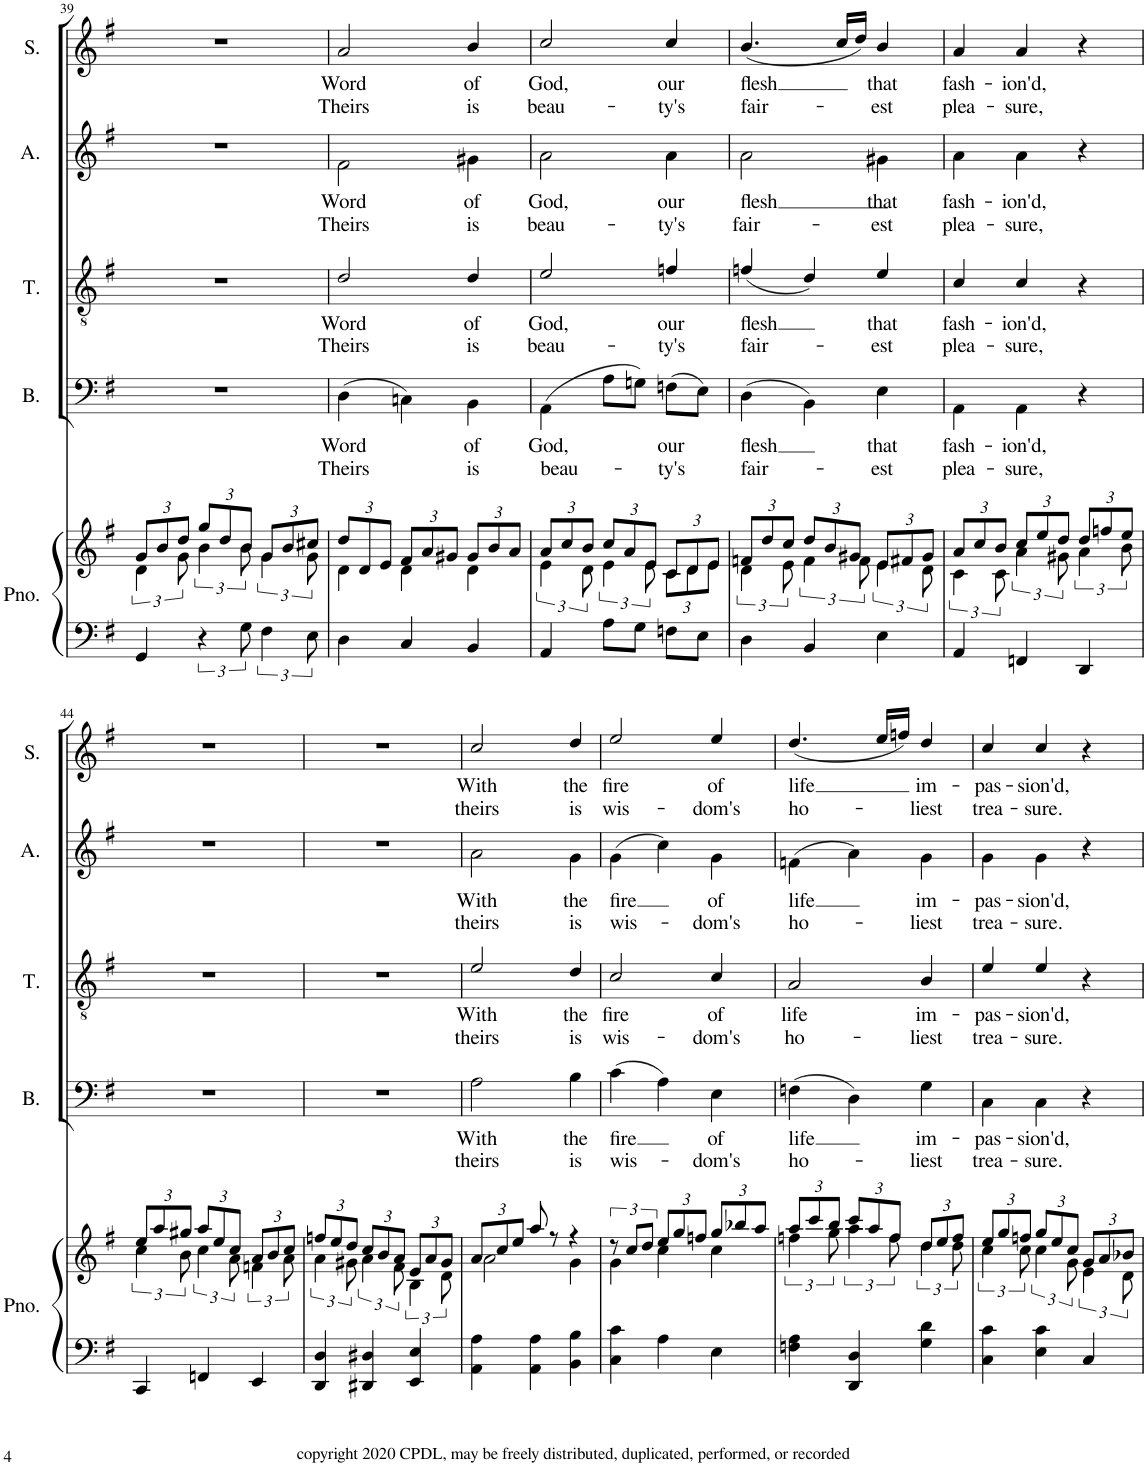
**kern	**kern	**kern	**text	**text	**kern	**text	**text	**kern	**text	**text	**kern	**text	**text
*part5	*part5	*part4	*part4	*part4	*part3	*part3	*part3	*part2	*part2	*part2	*part1	*part1	*part1
*staff6	*staff5	*staff4	*staff4	*staff4	*staff3	*staff3	*staff3	*staff2	*staff2	*staff2	*staff1	*staff1	*staff1
*I"Piano	*	*I"Bass	*	*	*I"Tenor	*	*	*I"Alto	*	*	*I"Soprano	*	*
*I'Pno.	*	*I'B.	*	*	*I'T.	*	*	*I'A.	*	*	*I'S.	*	*
!!LO:PB:g=z
*clefF4	*clefG2	*clefF4	*	*	*clefGv2	*	*	*clefG2	*	*	*clefG2	*	*
*k[f#]	*k[f#]	*k[f#]	*	*	*k[f#]	*	*	*k[f#]	*	*	*k[f#]	*	*
*G:	*G:	*G:	*	*	*G:	*	*	*G:	*	*	*G:	*	*
*M3/4	*M3/4	*M3/4	*	*	*M3/4	*	*	*M3/4	*	*	*M3/4	*	*
=39	=39	=39	=39	=39	=39	=39	=39	=39	=39	=39	=39	=39	=39
*	*^	*	*	*	*	*	*	*	*	*	*	*	*
*	*	*Xbrackettup	*	*	*	*	*	*	*	*	*	*	*	*
4GG/	6d\	12g/L	2.r	.	.	2.r	.	.	2.r	.	.	2.r	.	.
.	.	12b/	.	.	.	.	.	.	.	.	.	.	.	.
.	12g\	12dd/J	.	.	.	.	.	.	.	.	.	.	.	.
*	*brackettup	*Xbrackettup	*	*	*	*	*	*	*	*	*	*	*	*
6r	6b\	12gg/L	.	.	.	.	.	.	.	.	.	.	.	.
.	.	12dd/	.	.	.	.	.	.	.	.	.	.	.	.
12G\	12b\	12b/J	.	.	.	.	.	.	.	.	.	.	.	.
*	*brackettup	*Xbrackettup	*	*	*	*	*	*	*	*	*	*	*	*
6F#\	6g\	12g/L	.	.	.	.	.	.	.	.	.	.	.	.
.	.	12b/	.	.	.	.	.	.	.	.	.	.	.	.
12E\	12g\	12cc#X/J	.	.	.	.	.	.	.	.	.	.	.	.
=40	=40	=40	=40	=40	=40	=40	=40	=40	=40	=40	=40	=40	=40	=40
!	!	!	!	!LO:LY:b	!LO:LY:b	!	!LO:LY:b	!LO:LY:b	!	!LO:LY:b	!LO:LY:b	!	!LO:LY:b	!LO:LY:b
4D\	12dd/L	4d\	(4D\	Word	Theirs	2d/	Word	Theirs	2f#\	Word	Theirs	2a/	Word	Theirs
.	12d/	.	.	.	.	.	.	.	.	.	.	.	.	.
.	12e/J	.	.	.	.	.	.	.	.	.	.	.	.	.
4C/	12f#/L	4d\	4Cn\)	.	.	.	.	.	.	.	.	.	.	.
.	12a/	.	.	.	.	.	.	.	.	.	.	.	.	.
.	12g#X/J	.	.	.	.	.	.	.	.	.	.	.	.	.
!	!	!	!	!LO:LY:b	!LO:LY:b	!	!LO:LY:b	!LO:LY:b	!	!LO:LY:b	!LO:LY:b	!	!LO:LY:b	!LO:LY:b
4BB/	12g#/L	4d\	4BB\	of	is	4d/	of	is	4g#X\	of	is	4b/	of	is
.	12b/	.	.	.	.	.	.	.	.	.	.	.	.	.
.	12a/J	.	.	.	.	.	.	.	.	.	.	.	.	.
=41	=41	=41	=41	=41	=41	=41	=41	=41	=41	=41	=41	=41	=41	=41
*	*brackettup	*Xbrackettup	*	*	*	*	*	*	*	*	*	*	*	*
!	!	!	!	!LO:LY:b	!LO:LY:b	!	!LO:LY:b	!LO:LY:b	!	!LO:LY:b	!LO:LY:b	!	!LO:LY:b	!LO:LY:b
4AA/	6e\	12a/L	(4AA\	God,	beau-	2e/	God,	beau-	2a\	God,	beau-	2cc/	God,	beau-
.	.	12cc/	.	.	.	.	.	.	.	.	.	.	.	.
.	12d\	12b/J	.	.	.	.	.	.	.	.	.	.	.	.
*	*brackettup	*Xbrackettup	*	*	*	*	*	*	*	*	*	*	*	*
8A\L	6e\	12cc/L	8A\L	.	.	.	.	.	.	.	.	.	.	.
.	.	12a/	.	.	.	.	.	.	.	.	.	.	.	.
8G\J	.	.	8Gn\J)	.	.	.	.	.	.	.	.	.	.	.
.	12e\	12e/J	.	.	.	.	.	.	.	.	.	.	.	.
!	!	!	!	!LO:LY:b	!LO:LY:b	!	!LO:LY:b	!LO:LY:b	!	!LO:LY:b	!LO:LY:b	!	!LO:LY:b	!LO:LY:b
8Fn\L	12c\L	12c/L	(8Fn\L	our	-ty's	4fn/	our	-ty's	4a\	our	-ty's	4cc/	our	-ty's
.	12d\	12d/	.	.	.	.	.	.	.	.	.	.	.	.
8E\J	.	.	8E\J)	.	.	.	.	.	.	.	.	.	.	.
.	12e\J	12e/J	.	.	.	.	.	.	.	.	.	.	.	.
=42	=42	=42	=42	=42	=42	=42	=42	=42	=42	=42	=42	=42	=42	=42
*	*brackettup	*Xbrackettup	*	*	*	*	*	*	*	*	*	*	*	*
!	!	!	!	!LO:LY:b	!LO:LY:b	!	!LO:LY:b	!LO:LY:b	!	!LO:LY:b	!LO:LY:b	!	!LO:LY:b	!LO:LY:b
4D\	6d\	12fn/L	(4D\	flesh	fair-	(4fn/	flesh	fair-	2a\	flesh	fair-	(4.b/	flesh	fair-
.	.	12dd/	.	.	.	.	.	.	.	.	.	.	.	.
.	12e\	12cc/J	.	.	.	.	.	.	.	.	.	.	.	.
*	*brackettup	*Xbrackettup	*	*	*	*	*	*	*	*	*	*	*	*
4BB/	6f\	12dd/L	4BB\)	.	.	4d/)	.	.	.	.	.	.	.	.
.	.	12b/	.	.	.	.	.	.	.	.	.	.	.	.
.	.	.	.	.	.	.	.	.	.	.	.	16cc/LL	.	.
.	12f\	12g#X/J	.	.	.	.	.	.	.	.	.	.	.	.
.	.	.	.	.	.	.	.	.	.	.	.	16dd/JJ)	.	.
*	*brackettup	*Xbrackettup	*	*	*	*	*	*	*	*	*	*	*	*
!	!	!	!	!LO:LY:b	!LO:LY:b	!	!LO:LY:b	!LO:LY:b	!	!LO:LY:b	!LO:LY:b	!	!LO:LY:b	!LO:LY:b
4E\	6e\	12e/L	4E\	that	-est	4e/	that	-est	4g#X\	that	-est	4b/	that	-est
.	.	12f#X/	.	.	.	.	.	.	.	.	.	.	.	.
.	12d\	12g#/J	.	.	.	.	.	.	.	.	.	.	.	.
=43	=43	=43	=43	=43	=43	=43	=43	=43	=43	=43	=43	=43	=43	=43
*	*brackettup	*Xbrackettup	*	*	*	*	*	*	*	*	*	*	*	*
!	!	!	!	!LO:LY:b	!LO:LY:b	!	!LO:LY:b	!LO:LY:b	!	!LO:LY:b	!LO:LY:b	!	!LO:LY:b	!LO:LY:b
4AA/	6c\	12a/L	4AA\	fash-	plea-	4c/	fash-	plea-	4a\	fash-	plea-	4a/	fash-	plea-
.	.	12cc/	.	.	.	.	.	.	.	.	.	.	.	.
.	12c\	12b/J	.	.	.	.	.	.	.	.	.	.	.	.
*	*brackettup	*Xbrackettup	*	*	*	*	*	*	*	*	*	*	*	*
!	!	!	!	!LO:LY:b	!LO:LY:b	!	!LO:LY:b	!LO:LY:b	!	!LO:LY:b	!LO:LY:b	!	!LO:LY:b	!LO:LY:b
4FFn/	6a\	12cc/L	4AA\	-ion'd,	-sure,	4c/	-ion'd,	-sure,	4a\	-ion'd,	-sure,	4a/	-ion'd,	-sure,
.	.	12ee/	.	.	.	.	.	.	.	.	.	.	.	.
.	12g#X\	12dd/J	.	.	.	.	.	.	.	.	.	.	.	.
*	*brackettup	*Xbrackettup	*	*	*	*	*	*	*	*	*	*	*	*
4DD/	6a\	12dd/L	4r	.	.	4r	.	.	4r	.	.	4r	.	.
.	.	12ffn/	.	.	.	.	.	.	.	.	.	.	.	.
.	12b\	12ee/J	.	.	.	.	.	.	.	.	.	.	.	.
!!LO:LB:g=z
=44	=44	=44	=44	=44	=44	=44	=44	=44	=44	=44	=44	=44	=44	=44
*	*brackettup	*Xbrackettup	*	*	*	*	*	*	*	*	*	*	*	*
4CC/	6cc\	12ee/L	2.r	.	.	2.r	.	.	2.r	.	.	2.r	.	.
.	.	12aa/	.	.	.	.	.	.	.	.	.	.	.	.
.	12b\	12gg#X/J	.	.	.	.	.	.	.	.	.	.	.	.
*	*brackettup	*Xbrackettup	*	*	*	*	*	*	*	*	*	*	*	*
4FFn/	6cc\	12aa/L	.	.	.	.	.	.	.	.	.	.	.	.
.	.	12ee/	.	.	.	.	.	.	.	.	.	.	.	.
.	12a\	12cc/J	.	.	.	.	.	.	.	.	.	.	.	.
*	*brackettup	*Xbrackettup	*	*	*	*	*	*	*	*	*	*	*	*
4EE/	6fn\	12a/L	.	.	.	.	.	.	.	.	.	.	.	.
.	.	12b/	.	.	.	.	.	.	.	.	.	.	.	.
.	12a\	12cc/J	.	.	.	.	.	.	.	.	.	.	.	.
=45	=45	=45	=45	=45	=45	=45	=45	=45	=45	=45	=45	=45	=45	=45
*	*brackettup	*Xbrackettup	*	*	*	*	*	*	*	*	*	*	*	*
4DD/ 4D/	6a\	12ffn/L	2.r	.	.	2.r	.	.	2.r	.	.	2.r	.	.
.	.	12ee/	.	.	.	.	.	.	.	.	.	.	.	.
.	12g#X\	12dd/J	.	.	.	.	.	.	.	.	.	.	.	.
*	*brackettup	*Xbrackettup	*	*	*	*	*	*	*	*	*	*	*	*
4DD#X/ 4D#X/	6a\	12cc/L	.	.	.	.	.	.	.	.	.	.	.	.
.	.	12b/	.	.	.	.	.	.	.	.	.	.	.	.
.	12f#\	12a/J	.	.	.	.	.	.	.	.	.	.	.	.
*	*brackettup	*Xbrackettup	*	*	*	*	*	*	*	*	*	*	*	*
4EE/ 4E/	6B\	12e/L	.	.	.	.	.	.	.	.	.	.	.	.
.	.	12a/	.	.	.	.	.	.	.	.	.	.	.	.
.	12d\	12g#/J	.	.	.	.	.	.	.	.	.	.	.	.
=46	=46	=46	=46	=46	=46	=46	=46	=46	=46	=46	=46	=46	=46	=46
!	!	!	!	!LO:LY:b	!LO:LY:b	!	!LO:LY:b	!LO:LY:b	!	!LO:LY:b	!LO:LY:b	!	!LO:LY:b	!LO:LY:b
4AA\ 4A\	12a/L	2a\	2A\	With	theirs	2e/	With	theirs	2a\	With	theirs	2cc/	With	theirs
.	12cc/	.	.	.	.	.	.	.	.	.	.	.	.	.
.	12ee/J	.	.	.	.	.	.	.	.	.	.	.	.	.
4AA\ 4A\	8aa/	.	.	.	.	.	.	.	.	.	.	.	.	.
.	8r	.	.	.	.	.	.	.	.	.	.	.	.	.
!	!	!	!	!LO:LY:b	!LO:LY:b	!	!LO:LY:b	!LO:LY:b	!	!LO:LY:b	!LO:LY:b	!	!LO:LY:b	!LO:LY:b
4BB\ 4B\	4r	4g\	4B\	the	is	4d/	the	is	4g\	the	is	4dd/	the	is
=47	=47	=47	=47	=47	=47	=47	=47	=47	=47	=47	=47	=47	=47	=47
*	*brackettup	*	*	*	*	*	*	*	*	*	*	*	*	*
!	!	!	!	!LO:LY:b	!LO:LY:b	!	!LO:LY:b	!LO:LY:b	!	!LO:LY:b	!LO:LY:b	!	!LO:LY:b	!LO:LY:b
4C\ 4c\	12r	4g\	(4c\	fire	wis-	2c/	fire	wis-	(4g\	fire	wis-	2ee/	fire	wis-
.	12cc/L	.	.	.	.	.	.	.	.	.	.	.	.	.
.	12dd/J	.	.	.	.	.	.	.	.	.	.	.	.	.
*	*Xbrackettup	*	*	*	*	*	*	*	*	*	*	*	*	*
4A\	12ee/L	4cc\	4A\)	.	.	.	.	.	4cc\)	.	.	.	.	.
.	12gg/	.	.	.	.	.	.	.	.	.	.	.	.	.
.	12ffn/J	.	.	.	.	.	.	.	.	.	.	.	.	.
!	!	!	!	!LO:LY:b	!LO:LY:b	!	!LO:LY:b	!LO:LY:b	!	!LO:LY:b	!LO:LY:b	!	!LO:LY:b	!LO:LY:b
4E\	12gg/L	4cc\	4E\	of	-dom's	4c/	of	-dom's	4g\	of	-dom's	4ee/	of	-dom's
.	12bb-X/	.	.	.	.	.	.	.	.	.	.	.	.	.
.	12aa/J	.	.	.	.	.	.	.	.	.	.	.	.	.
=48	=48	=48	=48	=48	=48	=48	=48	=48	=48	=48	=48	=48	=48	=48
*	*brackettup	*Xbrackettup	*	*	*	*	*	*	*	*	*	*	*	*
!	!	!	!	!LO:LY:b	!LO:LY:b	!	!LO:LY:b	!LO:LY:b	!	!LO:LY:b	!LO:LY:b	!	!LO:LY:b	!LO:LY:b
4Fn\ 4A\	6ffn\	12aa/L	(4Fn\	life	ho-	2A/	life	ho-	(4fn\	life	ho-	(4.dd/	life	ho-
.	.	12ccc/	.	.	.	.	.	.	.	.	.	.	.	.
.	12gg\	12bb/J	.	.	.	.	.	.	.	.	.	.	.	.
*	*brackettup	*Xbrackettup	*	*	*	*	*	*	*	*	*	*	*	*
4DD/ 4D/	6aa\	12ccc/L	4D\)	.	.	.	.	.	4a\)	.	.	.	.	.
.	.	12aa/	.	.	.	.	.	.	.	.	.	.	.	.
.	.	.	.	.	.	.	.	.	.	.	.	16ee/LL	.	.
.	12ff\	12ff/J	.	.	.	.	.	.	.	.	.	.	.	.
.	.	.	.	.	.	.	.	.	.	.	.	16ffn/JJ)	.	.
*	*brackettup	*Xbrackettup	*	*	*	*	*	*	*	*	*	*	*	*
!	!	!	!	!LO:LY:b	!LO:LY:b	!	!LO:LY:b	!LO:LY:b	!	!LO:LY:b	!LO:LY:b	!	!LO:LY:b	!LO:LY:b
4G\ 4d\	6dd\	12dd/L	4G\	im-	-liest	4B/	im-	-liest	4g\	im-	-liest	4dd/	im-	-liest
.	.	12ee/	.	.	.	.	.	.	.	.	.	.	.	.
.	12dd\	12ff/J	.	.	.	.	.	.	.	.	.	.	.	.
=49	=49	=49	=49	=49	=49	=49	=49	=49	=49	=49	=49	=49	=49	=49
*	*brackettup	*Xbrackettup	*	*	*	*	*	*	*	*	*	*	*	*
!	!	!	!	!LO:LY:b	!LO:LY:b	!	!LO:LY:b	!LO:LY:b	!	!LO:LY:b	!LO:LY:b	!	!LO:LY:b	!LO:LY:b
4C\ 4c\	6cc\	12ee/L	4C\	-pas-	trea-	4e/	-pas-	trea-	4g\	-pas-	trea-	4cc/	-pas-	trea-
.	.	12gg/	.	.	.	.	.	.	.	.	.	.	.	.
.	12cc\	12ffn/J	.	.	.	.	.	.	.	.	.	.	.	.
*	*brackettup	*Xbrackettup	*	*	*	*	*	*	*	*	*	*	*	*
!	!	!	!	!LO:LY:b	!LO:LY:b	!	!LO:LY:b	!LO:LY:b	!	!LO:LY:b	!LO:LY:b	!	!LO:LY:b	!LO:LY:b
4E\ 4c\	6cc\	12gg/L	4C\	-sion'd,	-sure.	4e/	-sion'd,	-sure.	4g\	-sion'd,	-sure.	4cc/	-sion'd,	-sure.
.	.	12ee/	.	.	.	.	.	.	.	.	.	.	.	.
.	12g\	12cc/J	.	.	.	.	.	.	.	.	.	.	.	.
*	*brackettup	*Xbrackettup	*	*	*	*	*	*	*	*	*	*	*	*
4C/	6e\	12g/L	4r	.	.	4r	.	.	4r	.	.	4r	.	.
.	.	12a/	.	.	.	.	.	.	.	.	.	.	.	.
.	12d\	12b-X/J	.	.	.	.	.	.	.	.	.	.	.	.
*	*v	*v	*	*	*	*	*	*	*	*	*	*	*	*
=	=	=	=	=	=	=	=	=	=	=	=	=	=
*-	*-	*-	*-	*-	*-	*-	*-	*-	*-	*-	*-	*-	*-
